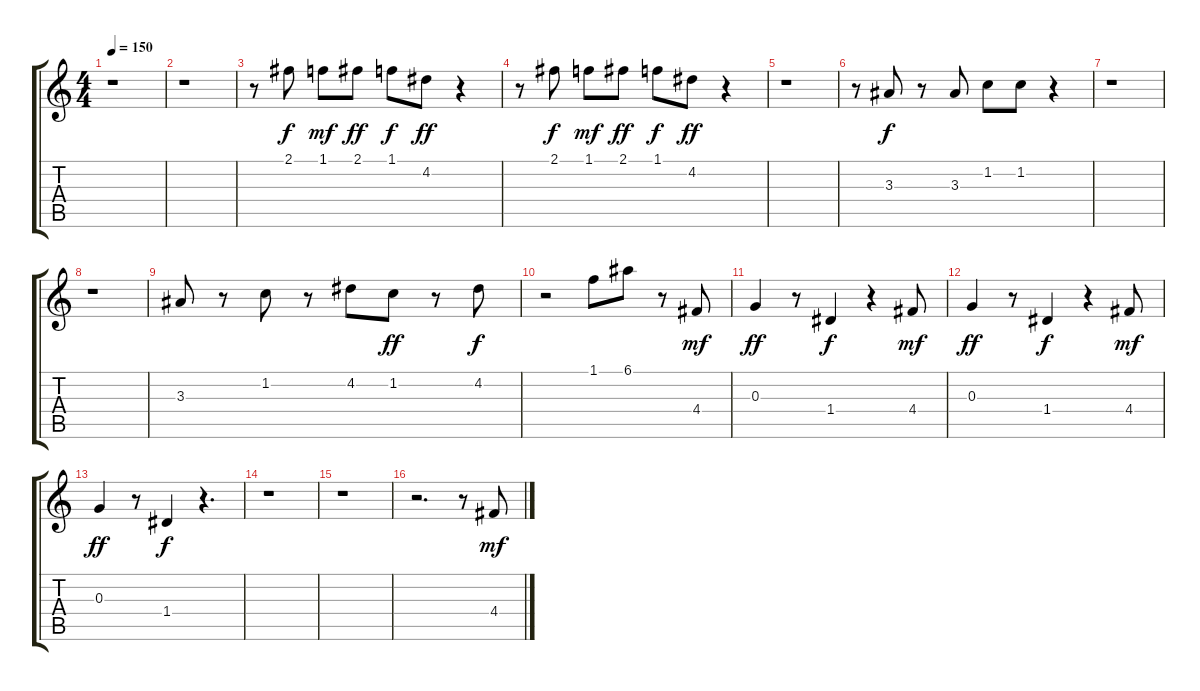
\track "" {instrument electricguitarclean}
\staff {score tabs}
\tuning (E4 B3 G3 D3 A2 E2) {hide}
\ts (4 4)
\tempo 150
\clef g2
\ks c
r.1{dy f} |
r.1 |
r.8 2.1.8 1.1.8{dy mf} 2.1.8{dy ff} 1.1.8{dy f} 4.2.8{dy ff} r.4 |
r.8 2.1.8{dy f} 1.1.8{dy mf} 2.1.8{dy ff} 1.1.8{dy f} 4.2.8{dy ff} r.4 |
r.1 |
r.8 3.3.8{dy f} r.8 3.3.8 1.2.8 1.2.8 r.4 |
r.1 |
r.1 |
3.3.8 r.8 1.2.8 r.8 4.2.8 1.2.8{dy ff} r.8 4.2.8{dy f} |
r.2 1.1.8 6.1.8 r.8 4.4.8{dy mf} |
0.3.4{dy ff} r.8 1.4.4{dy f} r.4 4.4.8{dy mf} |
0.3.4{dy ff} r.8 1.4.4{dy f} r.4 4.4.8{dy mf} |
0.3.4{dy ff} r.8 1.4.4{dy f} r.4{d} |
r.1 |
r.1 |
r.2{d} r.8 4.4.8{dy mf}
